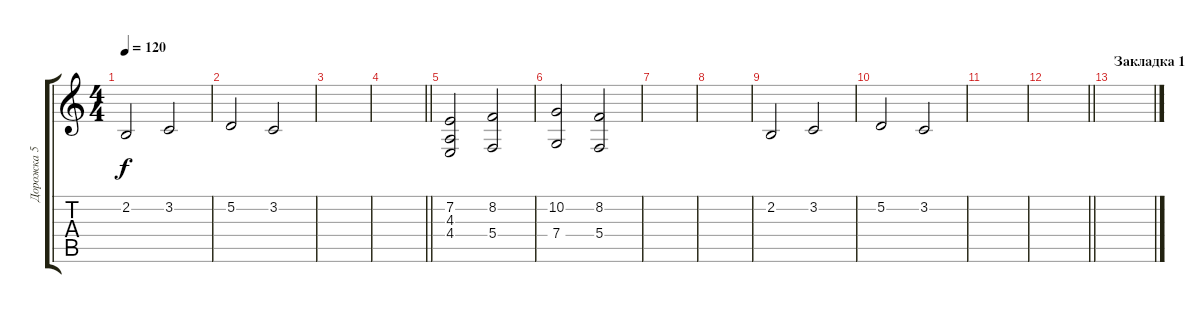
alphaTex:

\track ("Дорожка 5" "Дорожка 5") {instrument stringensemble1}
\staff {score tabs}
\tuning (D4 A3 F3 C3 G2 D2) {hide}
\ts (4 4)
\tempo 120
\clef g2
\ks c
2.2.2{dy f} 3.2.2 |
5.2.2 3.2.2 |
|
\barLineRight lightlight
|
(7.2 4.3 4.4).2 (8.2 5.4).2 |
(10.2 7.4).2 (8.2 5.4).2 |
|
|
2.2.2 3.2.2 |
5.2.2 3.2.2 |
|
\barLineRight lightlight
|
\section ("" "Закладка 1")
